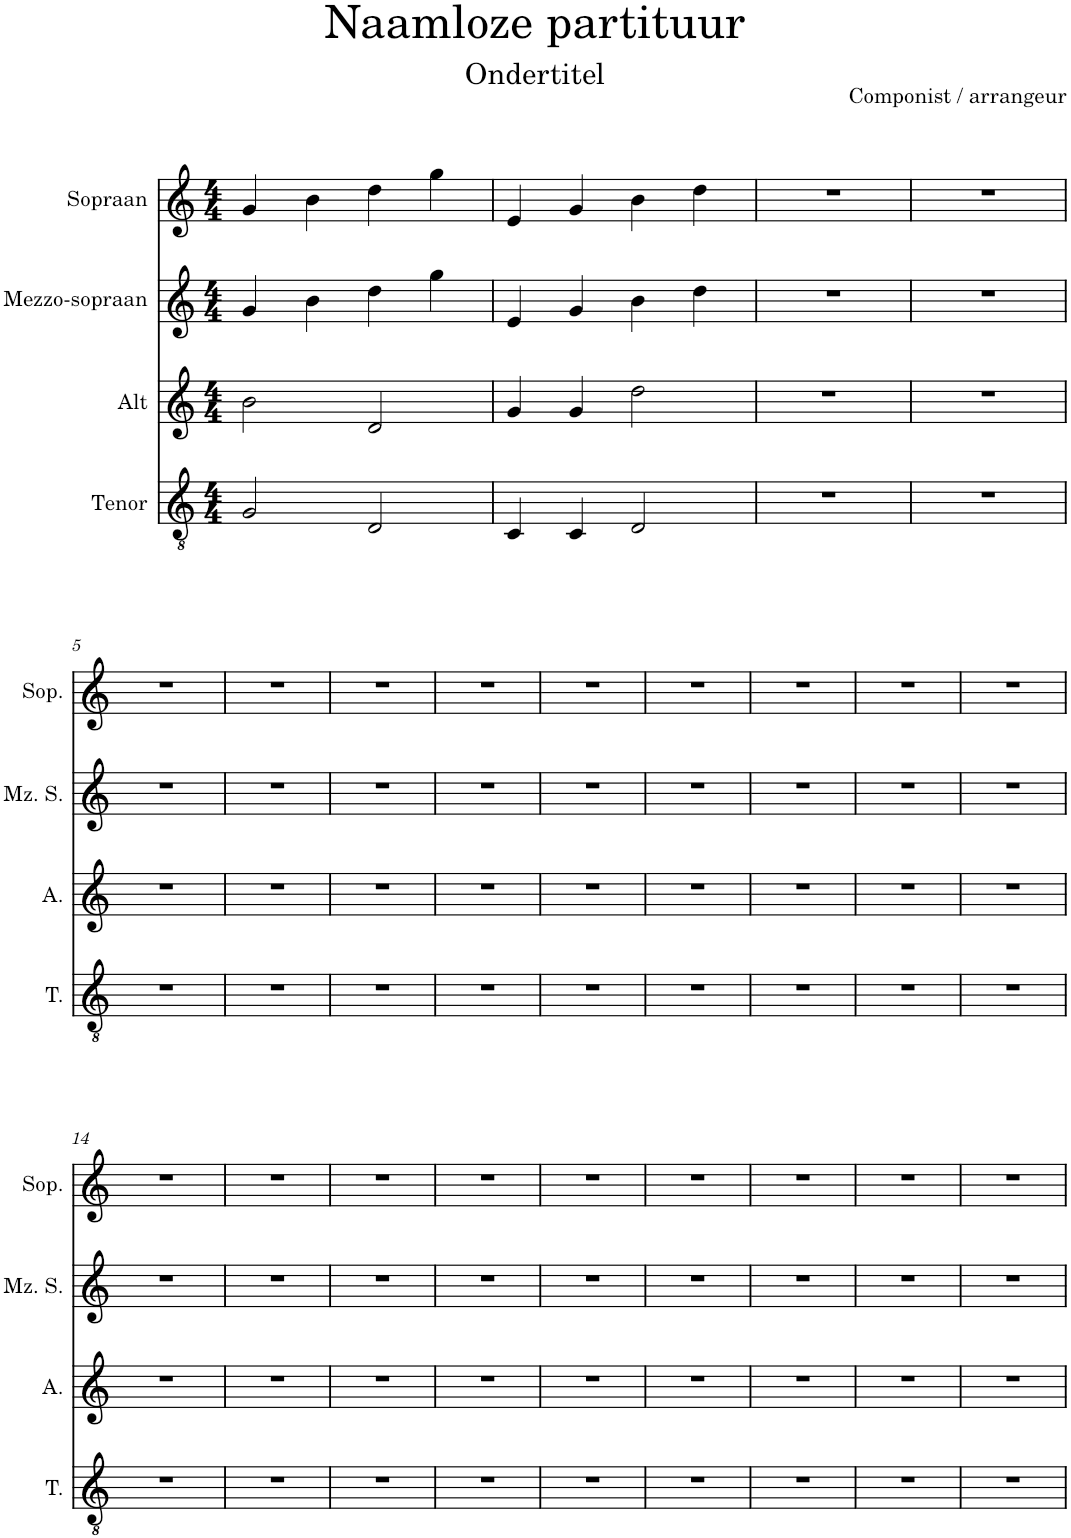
**kern	**kern	**kern	**kern	**kern	**kern	**kern	**kern
*part8	*part7	*part6	*part5	*part4	*part3	*part2	*part1
*staff8	*staff7	*staff6	*staff5	*staff4	*staff3	*staff2	*staff1
*I"Fagot	*I"Tenor	*I"Tenor-saxofoon	*I"Alt	*I"Hobo	*I"Mezzo-sopraan	*I"Dwarsfluit	*I"Sopraan
*I'Fgt.	*I'T.	*I'T. Sax.	*I'A.	*I'Ho.	*I'Mz. S.	*	*I'Sop.
*stria5	*	*stria5	*	*stria5	*	*stria5	*
*clefGv2	*clefGv2	*clefGv2	*clefG2	*clefG2	*clefG2	*clefG2	*clefG2
*	*	*Trd8c14	*	*	*	*	*
*k[]	*k[]	*k[]	*k[]	*k[]	*k[]	*k[]	*k[]
*M4/4	*M4/4	*M4/4	*M4/4	*M4/4	*M4/4	*M4/4	*M4/4
=1	=1	=1	=1	=1	=1	=1	=1
2G	2G/	2B	2b\	4g	4g/	4g	4g/
.	.	.	.	4b	4b\	4b	4b\
2D	2D/	2D	2d/	4dd	4dd\	4dd	4dd\
.	.	.	.	4gg	4gg\	4gg	4gg\
=2	=2	=2	=2	=2	=2	=2	=2
4C	4C/	4G	4g/	4e	4e/	4e	4e/
4C	4C/	4G	4g/	4g	4g/	4g	4g/
2D	2D/	2d	2dd\	4b	4b\	4b	4b\
.	.	.	.	4dd	4dd\	4dd	4dd\
=3	=3	=3	=3	=3	=3	=3	=3
1r	1r	1r	1r	1r	1r	1r	1r
=4	=4	=4	=4	=4	=4	=4	=4
1r	1r	1r	1r	1r	1r	1r	1r
!!LO:LB:g=z
=5	=5	=5	=5	=5	=5	=5	=5
1r	1r	1r	1r	1r	1r	1r	1r
=6	=6	=6	=6	=6	=6	=6	=6
1r	1r	1r	1r	1r	1r	1r	1r
=7	=7	=7	=7	=7	=7	=7	=7
1r	1r	1r	1r	1r	1r	1r	1r
=8	=8	=8	=8	=8	=8	=8	=8
1r	1r	1r	1r	1r	1r	1r	1r
=9	=9	=9	=9	=9	=9	=9	=9
1r	1r	1r	1r	1r	1r	1r	1r
=10	=10	=10	=10	=10	=10	=10	=10
1r	1r	1r	1r	1r	1r	1r	1r
=11	=11	=11	=11	=11	=11	=11	=11
1r	1r	1r	1r	1r	1r	1r	1r
=12	=12	=12	=12	=12	=12	=12	=12
1r	1r	1r	1r	1r	1r	1r	1r
=13	=13	=13	=13	=13	=13	=13	=13
1r	1r	1r	1r	1r	1r	1r	1r
!!LO:LB:g=z
=14	=14	=14	=14	=14	=14	=14	=14
1r	1r	1r	1r	1r	1r	1r	1r
=15	=15	=15	=15	=15	=15	=15	=15
1r	1r	1r	1r	1r	1r	1r	1r
=16	=16	=16	=16	=16	=16	=16	=16
1r	1r	1r	1r	1r	1r	1r	1r
=17	=17	=17	=17	=17	=17	=17	=17
1r	1r	1r	1r	1r	1r	1r	1r
=18	=18	=18	=18	=18	=18	=18	=18
1r	1r	1r	1r	1r	1r	1r	1r
=19	=19	=19	=19	=19	=19	=19	=19
1r	1r	1r	1r	1r	1r	1r	1r
=20	=20	=20	=20	=20	=20	=20	=20
1r	1r	1r	1r	1r	1r	1r	1r
=21	=21	=21	=21	=21	=21	=21	=21
1r	1r	1r	1r	1r	1r	1r	1r
=22	=22	=22	=22	=22	=22	=22	=22
1r	1r	1r	1r	1r	1r	1r	1r
=	=	=	=	=	=	=	=
*-	*-	*-	*-	*-	*-	*-	*-
